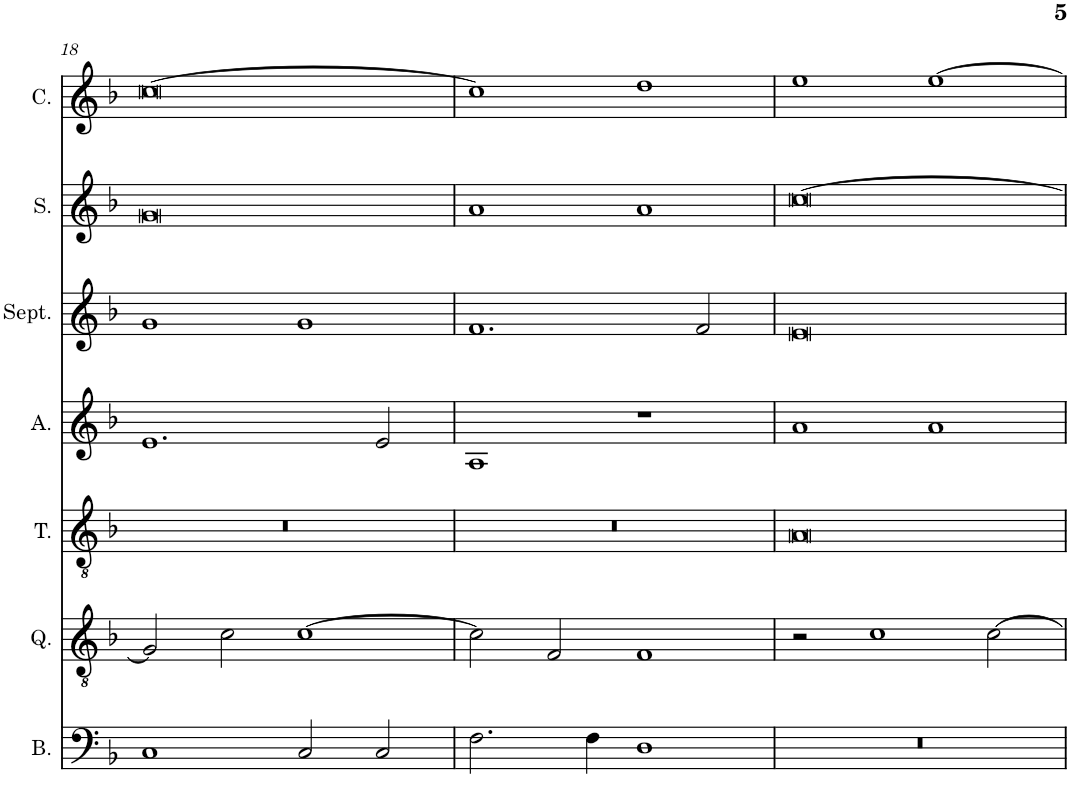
**kern	**kern	**kern	**kern	**kern	**kern	**kern
*part7	*part6	*part5	*part4	*part3	*part2	*part1
*staff7	*staff6	*staff5	*staff4	*staff3	*staff2	*staff1
*I"Bassus	*I"Quintus	*I"Tenor	*I"Altus	*I"Septimus	*I"Sextus	*I"Cantus
*I'B.	*I'Q.	*I'T.	*I'A.	*I'Sept.	*I'S.	*I'C.
!!LO:PB:g=z
*clefF4	*clefGv2	*clefGv2	*clefG2	*clefG2	*clefG2	*clefG2
*k[b-]	*k[b-]	*k[b-]	*k[b-]	*k[b-]	*k[b-]	*k[b-]
*F:	*F:	*F:	*F:	*F:	*F:	*F:
*M4/2	*M4/2	*M4/2	*M4/2	*M4/2	*M4/2	*M4/2
=18	=18	=18	=18	=18	=18	=18
1C	2G/]	0r	1.e	1g	0g	[0cc
.	2c\	.	.	.	.	.
2C/	[1c	.	.	1g	.	.
2C/	.	.	2e/	.	.	.
=19	=19	=19	=19	=19	=19	=19
2.F\	2c\]	0r	1A	1.f	1a	1cc]
.	2F/	.	.	.	.	.
4F\	.	.	.	.	.	.
1D	1F	.	1r	.	1a	1dd
.	.	.	.	2f/	.	.
=20	=20	=20	=20	=20	=20	=20
0r	2r	0A	1a	0e	[0cc	1ee
.	1c	.	.	.	.	.
.	.	.	1a	.	.	[1ee
.	[2c\	.	.	.	.	.
=	=	=	=	=	=	=
*-	*-	*-	*-	*-	*-	*-
